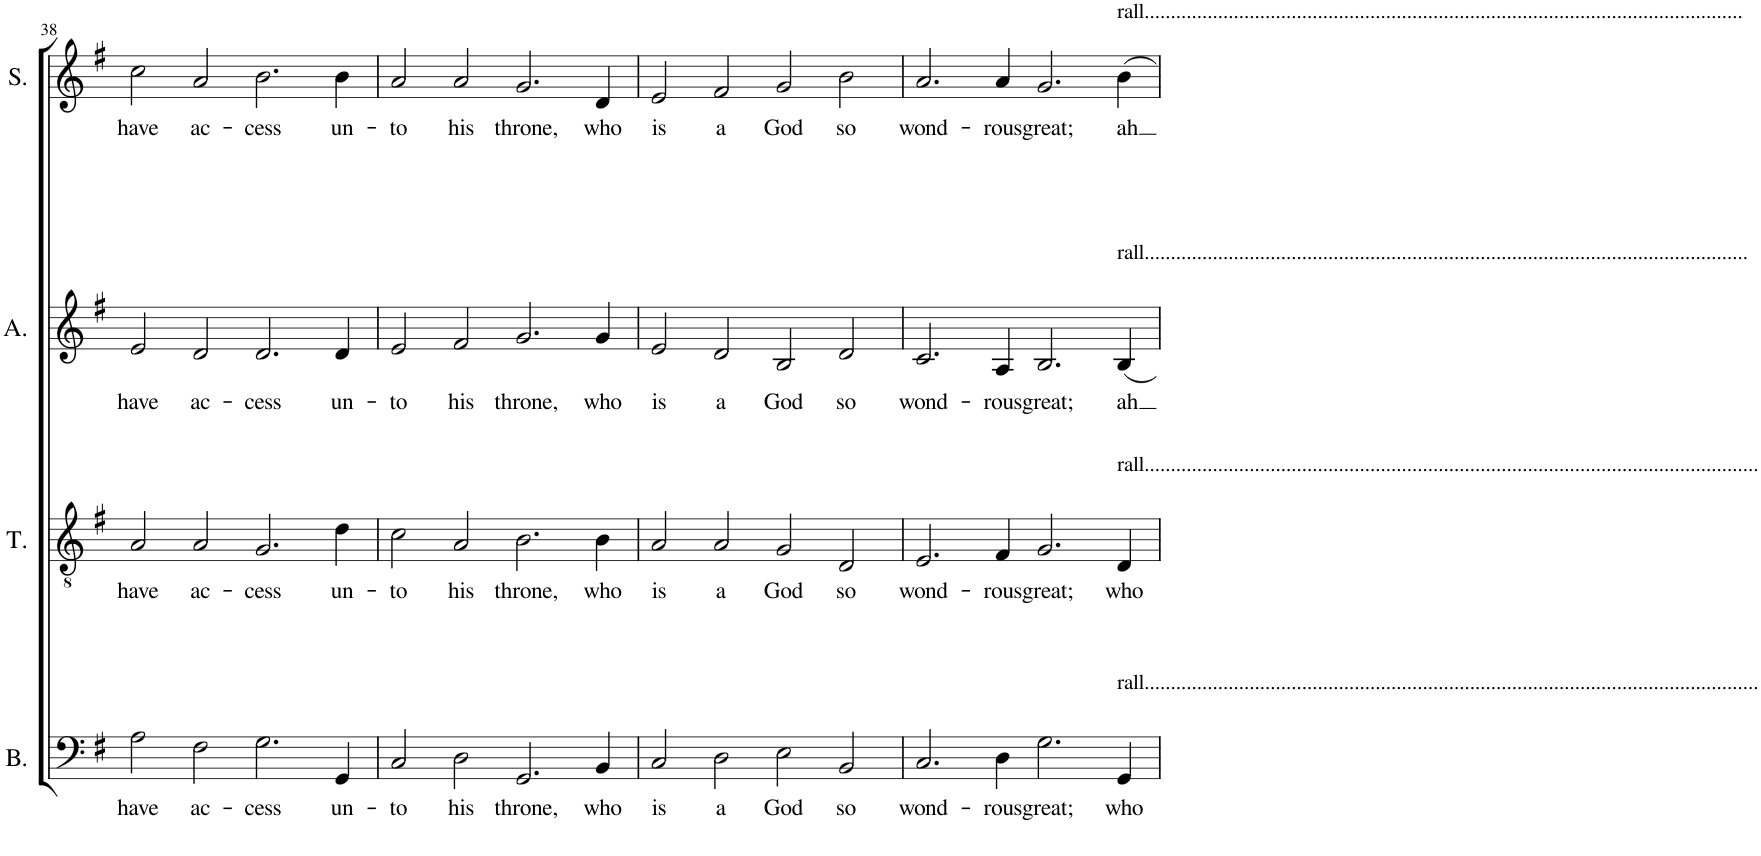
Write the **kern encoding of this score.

**kern	**text	**kern	**text	**kern	**text	**kern	**text
*part4	*part4	*part3	*part3	*part2	*part2	*part1	*part1
*staff4	*staff4	*staff3	*staff3	*staff2	*staff2	*staff1	*staff1
*I"Bass	*	*I"Tenor	*	*I"Alto	*	*I"Soprano	*
*I'B.	*	*I'T.	*	*I'A.	*	*I'S.	*
!!LO:PB:g=z
*clefF4	*	*clefGv2	*	*clefG2	*	*clefG2	*
*k[f#]	*	*k[f#]	*	*k[f#]	*	*k[f#]	*
*M4/2	*	*M4/2	*	*M4/2	*	*M4/2	*
=38	=38	=38	=38	=38	=38	=38	=38
!	!LO:LY:b	!	!LO:LY:b	!	!LO:LY:b	!	!LO:LY:b
2A\	have	2A/	have	2e/	have	2cc\	have
!	!LO:LY:b	!	!LO:LY:b	!	!LO:LY:b	!	!LO:LY:b
2F#\	ac-	2A/	ac-	2d/	ac-	2a/	ac-
!	!LO:LY:b	!	!LO:LY:b	!	!LO:LY:b	!	!LO:LY:b
2.G\	-cess	2.G/	-cess	2.d/	-cess	2.b\	-cess
!	!LO:LY:b	!	!LO:LY:b	!	!LO:LY:b	!	!LO:LY:b
4GG/	un-	4d\	un-	4d/	un-	4b\	un-
=39	=39	=39	=39	=39	=39	=39	=39
!	!LO:LY:b	!	!LO:LY:b	!	!LO:LY:b	!	!LO:LY:b
2C/	-to	2c\	-to	2e/	-to	2a/	-to
!	!LO:LY:b	!	!LO:LY:b	!	!LO:LY:b	!	!LO:LY:b
2D\	his	2A/	his	2f#/	his	2a/	his
!	!LO:LY:b	!	!LO:LY:b	!	!LO:LY:b	!	!LO:LY:b
2.GG/	throne,	2.B\	throne,	2.g/	throne,	2.g/	throne,
!	!LO:LY:b	!	!LO:LY:b	!	!LO:LY:b	!	!LO:LY:b
4BB/	who	4B\	who	4g/	who	4d/	who
=40	=40	=40	=40	=40	=40	=40	=40
!	!LO:LY:b	!	!LO:LY:b	!	!LO:LY:b	!	!LO:LY:b
2C/	is	2A/	is	2e/	is	2e/	is
!	!LO:LY:b	!	!LO:LY:b	!	!LO:LY:b	!	!LO:LY:b
2D\	a	2A/	a	2d/	a	2f#/	a
!	!LO:LY:b	!	!LO:LY:b	!	!LO:LY:b	!	!LO:LY:b
2E\	God	2G/	God	2B/	God	2g/	God
!	!LO:LY:b	!	!LO:LY:b	!	!LO:LY:b	!	!LO:LY:b
2BB/	so	2D/	so	2d/	so	2b\	so
=41	=41	=41	=41	=41	=41	=41	=41
!	!LO:LY:b	!	!LO:LY:b	!	!LO:LY:b	!	!LO:LY:b
2.C/	wond-	2.E/	wond-	2.c/	wond-	2.a/	wond-
!	!LO:LY:b	!	!LO:LY:b	!	!LO:LY:b	!	!LO:LY:b
4D\	-rous	4F#/	-rous	4A/	-rous	4a/	-rous
!	!LO:LY:b	!	!LO:LY:b	!	!LO:LY:b	!	!LO:LY:b
2.G\	great;	2.G/	great;	2.B/	great;	2.g/	great;
!	!	!	!	!	!	!LO:TX:a:t=rall..................................................................................................................	!
!	!	!	!	!LO:TX:a:t=rall...................................................................................................................	!	!	!
!	!	!LO:TX:a:t=rall.....................................................................................................................	!	!	!	!	!
!LO:TX:a:t=rall.....................................................................................................................	!	!	!	!	!	!	!
!	!LO:LY:b	!	!LO:LY:b	!	!LO:LY:b	!	!LO:LY:b
4GG/	who	4D/	who	4B/	ah	4b\	ah
=	=	=	=	=	=	=	=
*-	*-	*-	*-	*-	*-	*-	*-
